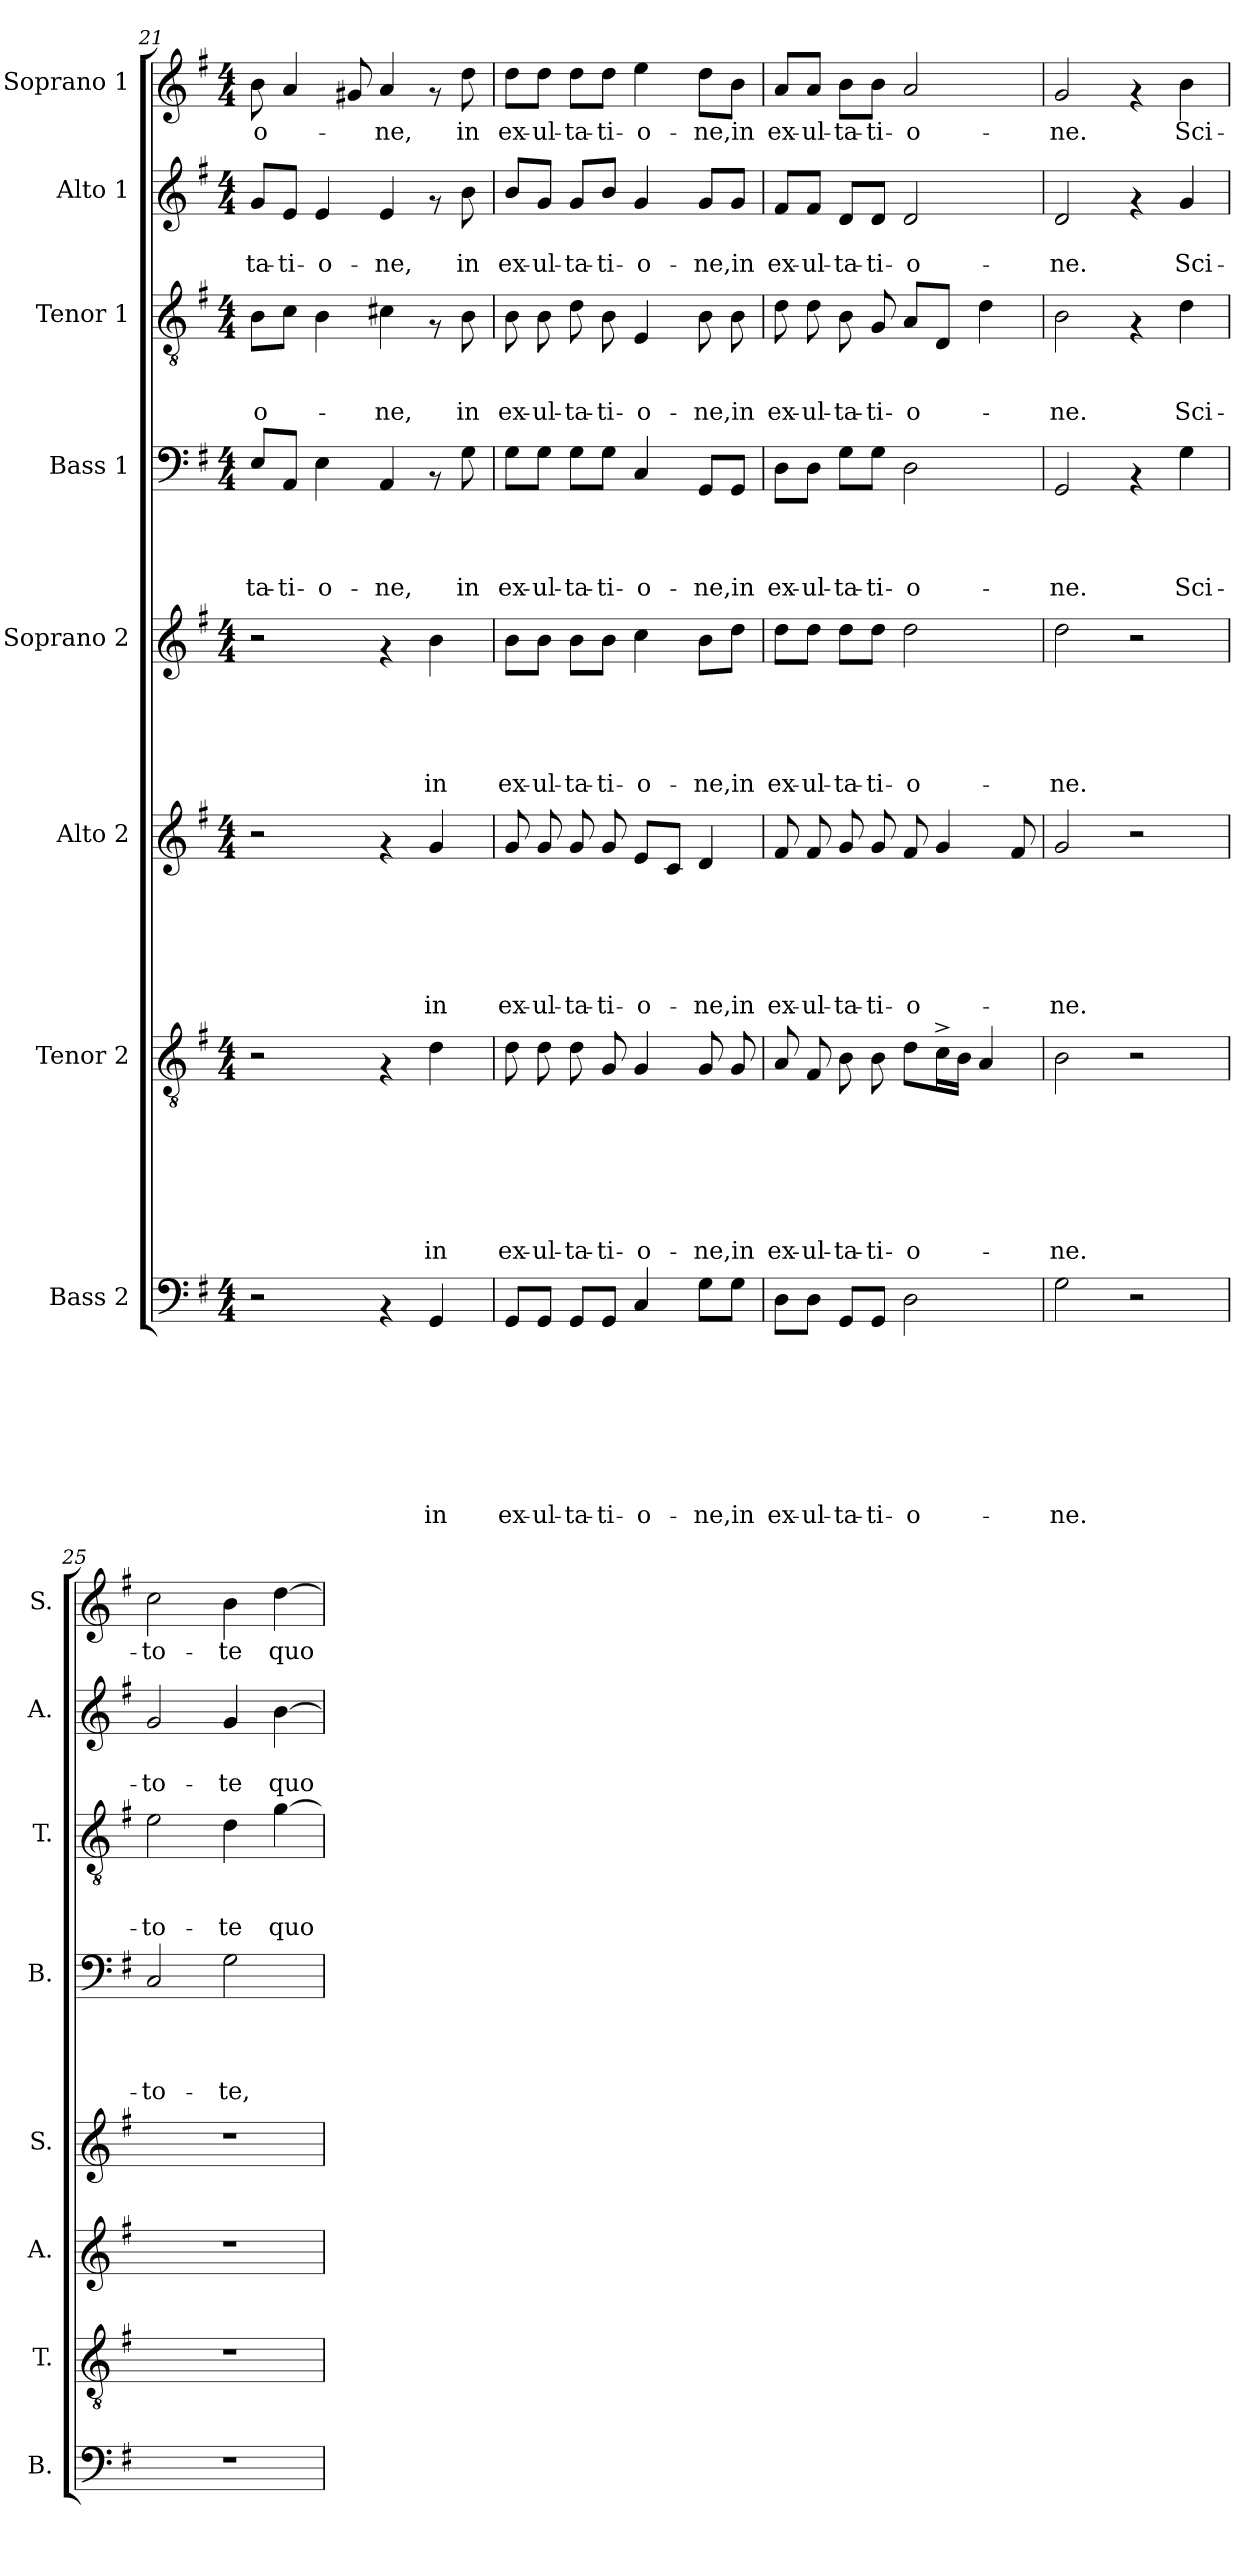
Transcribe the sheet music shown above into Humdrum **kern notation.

**kern	**text	**text	**text	**text	**text	**text	**text	**text	**kern	**text	**text	**text	**text	**text	**text	**text	**kern	**text	**text	**text	**text	**text	**text	**kern	**text	**text	**text	**text	**text	**kern	**text	**text	**text	**text	**kern	**text	**text	**text	**kern	**text	**text	**kern	**text
*part8	*part8	*part8	*part8	*part8	*part8	*part8	*part8	*part8	*part7	*part7	*part7	*part7	*part7	*part7	*part7	*part7	*part6	*part6	*part6	*part6	*part6	*part6	*part6	*part5	*part5	*part5	*part5	*part5	*part5	*part4	*part4	*part4	*part4	*part4	*part3	*part3	*part3	*part3	*part2	*part2	*part2	*part1	*part1
*staff8	*staff8	*staff8	*staff8	*staff8	*staff8	*staff8	*staff8	*staff8	*staff7	*staff7	*staff7	*staff7	*staff7	*staff7	*staff7	*staff7	*staff6	*staff6	*staff6	*staff6	*staff6	*staff6	*staff6	*staff5	*staff5	*staff5	*staff5	*staff5	*staff5	*staff4	*staff4	*staff4	*staff4	*staff4	*staff3	*staff3	*staff3	*staff3	*staff2	*staff2	*staff2	*staff1	*staff1
*I"Bass 2	*	*	*	*	*	*	*	*	*I"Tenor 2	*	*	*	*	*	*	*	*I"Alto 2	*	*	*	*	*	*	*I"Soprano 2	*	*	*	*	*	*I"Bass 1	*	*	*	*	*I"Tenor 1	*	*	*	*I"Alto 1	*	*	*I"Soprano 1	*
*I'B.	*	*	*	*	*	*	*	*	*I'T.	*	*	*	*	*	*	*	*I'A.	*	*	*	*	*	*	*I'S.	*	*	*	*	*	*I'B.	*	*	*	*	*I'T.	*	*	*	*I'A.	*	*	*I'S.	*
*clefF4	*	*	*	*	*	*	*	*	*clefGv2	*	*	*	*	*	*	*	*clefG2	*	*	*	*	*	*	*clefG2	*	*	*	*	*	*clefF4	*	*	*	*	*clefGv2	*	*	*	*clefG2	*	*	*clefG2	*
*k[f#]	*	*	*	*	*	*	*	*	*k[f#]	*	*	*	*	*	*	*	*k[f#]	*	*	*	*	*	*	*k[f#]	*	*	*	*	*	*k[f#]	*	*	*	*	*k[f#]	*	*	*	*k[f#]	*	*	*k[f#]	*
*G:	*	*	*	*	*	*	*	*	*G:	*	*	*	*	*	*	*	*G:	*	*	*	*	*	*	*G:	*	*	*	*	*	*G:	*	*	*	*	*G:	*	*	*	*G:	*	*	*G:	*
*M4/4	*	*	*	*	*	*	*	*	*M4/4	*	*	*	*	*	*	*	*M4/4	*	*	*	*	*	*	*M4/4	*	*	*	*	*	*M4/4	*	*	*	*	*M4/4	*	*	*	*M4/4	*	*	*M4/4	*
=21	=21	=21	=21	=21	=21	=21	=21	=21	=21	=21	=21	=21	=21	=21	=21	=21	=21	=21	=21	=21	=21	=21	=21	=21	=21	=21	=21	=21	=21	=21	=21	=21	=21	=21	=21	=21	=21	=21	=21	=21	=21	=21	=21
!	!	!	!	!	!	!	!	!	!	!	!	!	!	!	!	!	!	!	!	!	!	!	!	!	!	!	!	!	!	!	!	!	!	!LO:LY:b	!	!	!	!LO:LY:b	!	!	!LO:LY:b	!	!LO:LY:b
2r	.	.	.	.	.	.	.	.	2r	.	.	.	.	.	.	.	2r	.	.	.	.	.	.	2r	.	.	.	.	.	8E/L	.	.	.	-ta-	8B\L	.	.	-o-	8g/L	.	-ta-	8b\	-o-
!	!	!	!	!	!	!	!	!	!	!	!	!	!	!	!	!	!	!	!	!	!	!	!	!	!	!	!	!	!	!	!	!	!	!LO:LY:b	!	!	!	!	!	!	!LO:LY:b	!	!
.	.	.	.	.	.	.	.	.	.	.	.	.	.	.	.	.	.	.	.	.	.	.	.	.	.	.	.	.	.	8AA/J	.	.	.	-ti-	8c\J	.	.	.	8e/J	.	-ti-	4a/	.
!	!	!	!	!	!	!	!	!	!	!	!	!	!	!	!	!	!	!	!	!	!	!	!	!	!	!	!	!	!	!	!	!	!	!LO:LY:b	!	!	!	!	!	!	!LO:LY:b	!	!
.	.	.	.	.	.	.	.	.	.	.	.	.	.	.	.	.	.	.	.	.	.	.	.	.	.	.	.	.	.	4E\	.	.	.	-o-	4B\	.	.	.	4e/	.	-o-	.	.
.	.	.	.	.	.	.	.	.	.	.	.	.	.	.	.	.	.	.	.	.	.	.	.	.	.	.	.	.	.	.	.	.	.	.	.	.	.	.	.	.	.	8g#X/	.
!	!	!	!	!	!	!	!	!	!	!	!	!	!	!	!	!	!	!	!	!	!	!	!	!	!	!	!	!	!	!	!	!	!	!LO:LY:b	!	!	!	!LO:LY:b	!	!	!LO:LY:b	!	!LO:LY:b
4rAA	.	.	.	.	.	.	.	.	4rF	.	.	.	.	.	.	.	4rf	.	.	.	.	.	.	4rf	.	.	.	.	.	4AA/	.	.	.	-ne,	4c#X\	.	.	-ne,	4e/	.	-ne,	4a/	-ne,
!	!	!	!	!	!	!	!	!LO:LY:b	!	!	!	!	!	!	!	!LO:LY:b	!	!	!	!	!	!	!LO:LY:b	!	!	!	!	!	!LO:LY:b	!	!	!	!	!	!	!	!	!	!	!	!	!	!
4GG/	.	.	.	.	.	.	.	in	4d\	.	.	.	.	.	.	in	4g/	.	.	.	.	.	in	4b\	.	.	.	.	in	8rAA	.	.	.	.	8rF	.	.	.	8rf	.	.	8rf	.
!	!	!	!	!	!	!	!	!	!	!	!	!	!	!	!	!	!	!	!	!	!	!	!	!	!	!	!	!	!	!	!	!	!	!LO:LY:b	!	!	!	!LO:LY:b	!	!	!LO:LY:b	!	!LO:LY:b
.	.	.	.	.	.	.	.	.	.	.	.	.	.	.	.	.	.	.	.	.	.	.	.	.	.	.	.	.	.	8G\	.	.	.	in	8B\	.	.	in	8b\	.	in	8dd\	in
!!LO:PB:g=z
=22	=22	=22	=22	=22	=22	=22	=22	=22	=22	=22	=22	=22	=22	=22	=22	=22	=22	=22	=22	=22	=22	=22	=22	=22	=22	=22	=22	=22	=22	=22	=22	=22	=22	=22	=22	=22	=22	=22	=22	=22	=22	=22	=22
!	!	!	!	!	!	!	!	!LO:LY:b	!	!	!	!	!	!	!	!LO:LY:b	!	!	!	!	!	!	!LO:LY:b	!	!	!	!	!	!LO:LY:b	!	!	!	!	!LO:LY:b	!	!	!	!LO:LY:b	!	!	!LO:LY:b	!	!LO:LY:b
8GG/L	.	.	.	.	.	.	.	ex-	8d\	.	.	.	.	.	.	ex-	8g/	.	.	.	.	.	ex-	8b\L	.	.	.	.	ex-	8G\L	.	.	.	ex-	8B\	.	.	ex-	8b/L	.	ex-	8dd\L	ex-
!	!	!	!	!	!	!	!	!LO:LY:b	!	!	!	!	!	!	!	!LO:LY:b	!	!	!	!	!	!	!LO:LY:b	!	!	!	!	!	!LO:LY:b	!	!	!	!	!LO:LY:b	!	!	!	!LO:LY:b	!	!	!LO:LY:b	!	!LO:LY:b
8GG/J	.	.	.	.	.	.	.	-ul-	8d\	.	.	.	.	.	.	-ul-	8g/	.	.	.	.	.	-ul-	8b\J	.	.	.	.	-ul-	8G\J	.	.	.	-ul-	8B\	.	.	-ul-	8g/J	.	-ul-	8dd\J	-ul-
!	!	!	!	!	!	!	!	!LO:LY:b	!	!	!	!	!	!	!	!LO:LY:b	!	!	!	!	!	!	!LO:LY:b	!	!	!	!	!	!LO:LY:b	!	!	!	!	!LO:LY:b	!	!	!	!LO:LY:b	!	!	!LO:LY:b	!	!LO:LY:b
8GG/L	.	.	.	.	.	.	.	-ta-	8d\	.	.	.	.	.	.	-ta-	8g/	.	.	.	.	.	-ta-	8b\L	.	.	.	.	-ta-	8G\L	.	.	.	-ta-	8d\	.	.	-ta-	8g/L	.	-ta-	8dd\L	-ta-
!	!	!	!	!	!	!	!	!LO:LY:b	!	!	!	!	!	!	!	!LO:LY:b	!	!	!	!	!	!	!LO:LY:b	!	!	!	!	!	!LO:LY:b	!	!	!	!	!LO:LY:b	!	!	!	!LO:LY:b	!	!	!LO:LY:b	!	!LO:LY:b
8GG/J	.	.	.	.	.	.	.	-ti-	8G/	.	.	.	.	.	.	-ti-	8g/	.	.	.	.	.	-ti-	8b\J	.	.	.	.	-ti-	8G\J	.	.	.	-ti-	8B\	.	.	-ti-	8b/J	.	-ti-	8dd\J	-ti-
!	!	!	!	!	!	!	!	!LO:LY:b	!	!	!	!	!	!	!	!LO:LY:b	!	!	!	!	!	!	!LO:LY:b	!	!	!	!	!	!LO:LY:b	!	!	!	!	!LO:LY:b	!	!	!	!LO:LY:b	!	!	!LO:LY:b	!	!LO:LY:b
4C/	.	.	.	.	.	.	.	-o-	4G/	.	.	.	.	.	.	-o-	8e/L	.	.	.	.	.	-o-	4cc\	.	.	.	.	-o-	4C/	.	.	.	-o-	4E/	.	.	-o-	4g/	.	-o-	4ee\	-o-
.	.	.	.	.	.	.	.	.	.	.	.	.	.	.	.	.	8c/J	.	.	.	.	.	.	.	.	.	.	.	.	.	.	.	.	.	.	.	.	.	.	.	.	.	.
!	!	!	!	!	!	!	!	!LO:LY:b	!	!	!	!	!	!	!	!LO:LY:b	!	!	!	!	!	!	!LO:LY:b	!	!	!	!	!	!LO:LY:b	!	!	!	!	!LO:LY:b	!	!	!	!LO:LY:b	!	!	!LO:LY:b	!	!LO:LY:b
8G\L	.	.	.	.	.	.	.	-ne,in	8G/	.	.	.	.	.	.	-ne,in	4d/	.	.	.	.	.	-ne,in	8b\L	.	.	.	.	-ne,in	8GG/L	.	.	.	-ne,in	8B\	.	.	-ne,in	8g/L	.	-ne,in	8dd\L	-ne,in
8G\J	.	.	.	.	.	.	.	.	8G/	.	.	.	.	.	.	.	.	.	.	.	.	.	.	8dd\J	.	.	.	.	.	8GG/J	.	.	.	.	8B\	.	.	.	8g/J	.	.	8b\J	.
=23	=23	=23	=23	=23	=23	=23	=23	=23	=23	=23	=23	=23	=23	=23	=23	=23	=23	=23	=23	=23	=23	=23	=23	=23	=23	=23	=23	=23	=23	=23	=23	=23	=23	=23	=23	=23	=23	=23	=23	=23	=23	=23	=23
!	!	!	!	!	!	!	!	!LO:LY:b	!	!	!	!	!	!	!	!LO:LY:b	!	!	!	!	!	!	!LO:LY:b	!	!	!	!	!	!LO:LY:b	!	!	!	!	!LO:LY:b	!	!	!	!LO:LY:b	!	!	!LO:LY:b	!	!LO:LY:b
8D\L	.	.	.	.	.	.	.	ex-	8A/	.	.	.	.	.	.	ex-	8f#/	.	.	.	.	.	ex-	8dd\L	.	.	.	.	ex-	8D\L	.	.	.	ex-	8d\	.	.	ex-	8f#/L	.	ex-	8a/L	ex-
!	!	!	!	!	!	!	!	!LO:LY:b	!	!	!	!	!	!	!	!LO:LY:b	!	!	!	!	!	!	!LO:LY:b	!	!	!	!	!	!LO:LY:b	!	!	!	!	!LO:LY:b	!	!	!	!LO:LY:b	!	!	!LO:LY:b	!	!LO:LY:b
8D\J	.	.	.	.	.	.	.	-ul-	8F#/	.	.	.	.	.	.	-ul-	8f#/	.	.	.	.	.	-ul-	8dd\J	.	.	.	.	-ul-	8D\J	.	.	.	-ul-	8d\	.	.	-ul-	8f#/J	.	-ul-	8a/J	-ul-
!	!	!	!	!	!	!	!	!LO:LY:b	!	!	!	!	!	!	!	!LO:LY:b	!	!	!	!	!	!	!LO:LY:b	!	!	!	!	!	!LO:LY:b	!	!	!	!	!LO:LY:b	!	!	!	!LO:LY:b	!	!	!LO:LY:b	!	!LO:LY:b
8GG/L	.	.	.	.	.	.	.	-ta-	8B\	.	.	.	.	.	.	-ta-	8g/	.	.	.	.	.	-ta-	8dd\L	.	.	.	.	-ta-	8G\L	.	.	.	-ta-	8B\	.	.	-ta-	8d/L	.	-ta-	8b\L	-ta-
!	!	!	!	!	!	!	!	!LO:LY:b	!	!	!	!	!	!	!	!LO:LY:b	!	!	!	!	!	!	!LO:LY:b	!	!	!	!	!	!LO:LY:b	!	!	!	!	!LO:LY:b	!	!	!	!LO:LY:b	!	!	!LO:LY:b	!	!LO:LY:b
8GG/J	.	.	.	.	.	.	.	-ti-	8B\	.	.	.	.	.	.	-ti-	8g/	.	.	.	.	.	-ti-	8dd\J	.	.	.	.	-ti-	8G\J	.	.	.	-ti-	8G/	.	.	-ti-	8d/J	.	-ti-	8b\J	-ti-
!	!	!	!	!	!	!	!	!LO:LY:b	!	!	!	!	!	!	!	!LO:LY:b	!	!	!	!	!	!	!LO:LY:b	!	!	!	!	!	!LO:LY:b	!	!	!	!	!LO:LY:b	!	!	!	!LO:LY:b	!	!	!LO:LY:b	!	!LO:LY:b
2D\	.	.	.	.	.	.	.	-o-	8d\L	.	.	.	.	.	.	-o-	8f#/	.	.	.	.	.	-o-	2dd\	.	.	.	.	-o-	2D\	.	.	.	-o-	8A/L	.	.	-o-	2d/	.	-o-	2a/	-o-
.	.	.	.	.	.	.	.	.	16c^>\L	.	.	.	.	.	.	.	4g/	.	.	.	.	.	.	.	.	.	.	.	.	.	.	.	.	.	8D/J	.	.	.	.	.	.	.	.
.	.	.	.	.	.	.	.	.	16B\JJ	.	.	.	.	.	.	.	.	.	.	.	.	.	.	.	.	.	.	.	.	.	.	.	.	.	.	.	.	.	.	.	.	.	.
.	.	.	.	.	.	.	.	.	4A/	.	.	.	.	.	.	.	.	.	.	.	.	.	.	.	.	.	.	.	.	.	.	.	.	.	4d\	.	.	.	.	.	.	.	.
.	.	.	.	.	.	.	.	.	.	.	.	.	.	.	.	.	8f#/	.	.	.	.	.	.	.	.	.	.	.	.	.	.	.	.	.	.	.	.	.	.	.	.	.	.
=24	=24	=24	=24	=24	=24	=24	=24	=24	=24	=24	=24	=24	=24	=24	=24	=24	=24	=24	=24	=24	=24	=24	=24	=24	=24	=24	=24	=24	=24	=24	=24	=24	=24	=24	=24	=24	=24	=24	=24	=24	=24	=24	=24
!	!	!	!	!	!	!	!	!LO:LY:b	!	!	!	!	!	!	!	!LO:LY:b	!	!	!	!	!	!	!LO:LY:b	!	!	!	!	!	!LO:LY:b	!	!	!	!	!LO:LY:b	!	!	!	!LO:LY:b	!	!	!LO:LY:b	!	!LO:LY:b
2G\	.	.	.	.	.	.	.	-ne.	2B\	.	.	.	.	.	.	-ne.	2g/	.	.	.	.	.	-ne.	2dd\	.	.	.	.	-ne.	2GG/	.	.	.	-ne.	2B\	.	.	-ne.	2d/	.	-ne.	2g/	-ne.
2r	.	.	.	.	.	.	.	.	2r	.	.	.	.	.	.	.	2r	.	.	.	.	.	.	2r	.	.	.	.	.	4rAA	.	.	.	.	4rF	.	.	.	4rf	.	.	4rf	.
!	!	!	!	!	!	!	!	!	!	!	!	!	!	!	!	!	!	!	!	!	!	!	!	!	!	!	!	!	!	!	!	!	!	!LO:LY:b	!	!	!	!LO:LY:b	!	!	!LO:LY:b	!	!LO:LY:b
.	.	.	.	.	.	.	.	.	.	.	.	.	.	.	.	.	.	.	.	.	.	.	.	.	.	.	.	.	.	4G\	.	.	.	Sci-	4d\	.	.	Sci-	4g/	.	Sci-	4b\	Sci-
=25	=25	=25	=25	=25	=25	=25	=25	=25	=25	=25	=25	=25	=25	=25	=25	=25	=25	=25	=25	=25	=25	=25	=25	=25	=25	=25	=25	=25	=25	=25	=25	=25	=25	=25	=25	=25	=25	=25	=25	=25	=25	=25	=25
!	!	!	!	!	!	!	!	!	!	!	!	!	!	!	!	!	!	!	!	!	!	!	!	!	!	!	!	!	!	!	!	!	!	!LO:LY:b	!	!	!	!LO:LY:b	!	!	!LO:LY:b	!	!LO:LY:b
1r	.	.	.	.	.	.	.	.	1r	.	.	.	.	.	.	.	1r	.	.	.	.	.	.	1r	.	.	.	.	.	2C/	.	.	.	-to-	2e\	.	.	-to-	2g/	.	-to-	2cc\	-to-
!	!	!	!	!	!	!	!	!	!	!	!	!	!	!	!	!	!	!	!	!	!	!	!	!	!	!	!	!	!	!	!	!	!	!LO:LY:b	!	!	!	!LO:LY:b	!	!	!LO:LY:b	!	!LO:LY:b
.	.	.	.	.	.	.	.	.	.	.	.	.	.	.	.	.	.	.	.	.	.	.	.	.	.	.	.	.	.	2G\	.	.	.	-te,	4d\	.	.	-te	4g/	.	-te	4b\	-te
!	!	!	!	!	!	!	!	!	!	!	!	!	!	!	!	!	!	!	!	!	!	!	!	!	!	!	!	!	!	!	!	!	!	!	!	!	!	!LO:LY:b	!	!	!LO:LY:b	!	!LO:LY:b
.	.	.	.	.	.	.	.	.	.	.	.	.	.	.	.	.	.	.	.	.	.	.	.	.	.	.	.	.	.	.	.	.	.	.	[>4g\	.	.	quo-	[>4b\	.	quo-	[>4dd\	quo-
=	=	=	=	=	=	=	=	=	=	=	=	=	=	=	=	=	=	=	=	=	=	=	=	=	=	=	=	=	=	=	=	=	=	=	=	=	=	=	=	=	=	=	=
*-	*-	*-	*-	*-	*-	*-	*-	*-	*-	*-	*-	*-	*-	*-	*-	*-	*-	*-	*-	*-	*-	*-	*-	*-	*-	*-	*-	*-	*-	*-	*-	*-	*-	*-	*-	*-	*-	*-	*-	*-	*-	*-	*-
